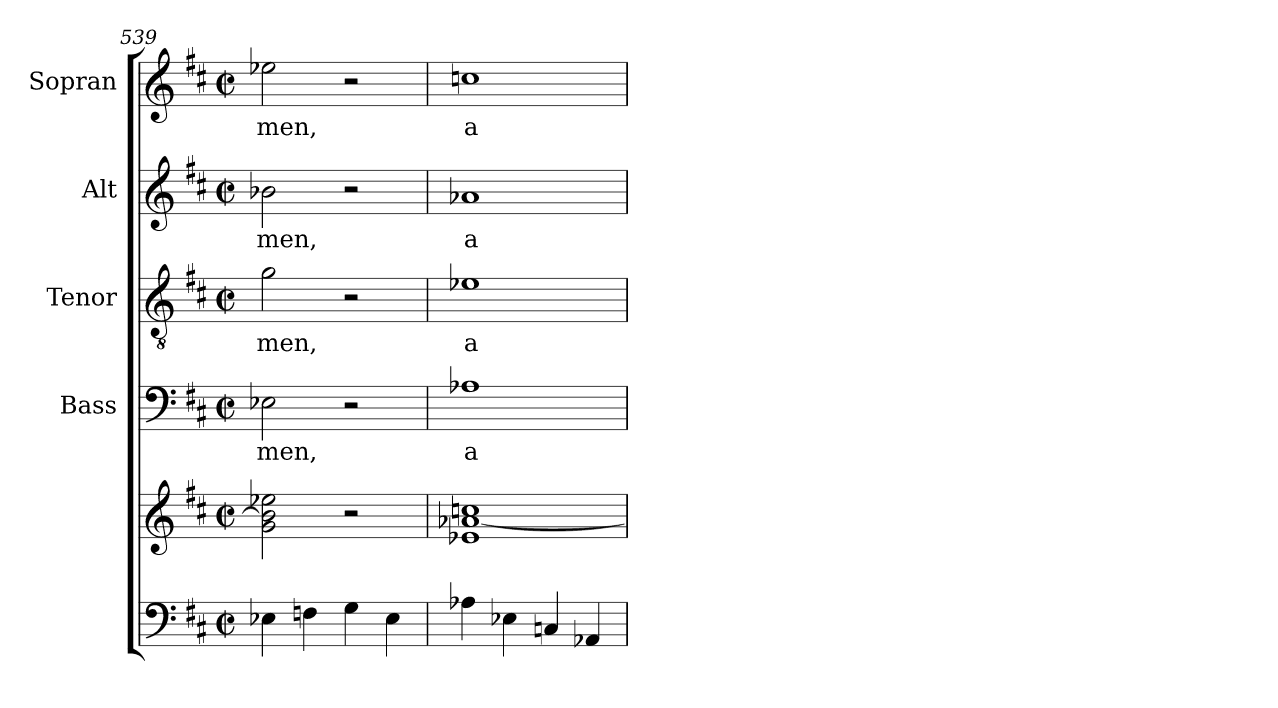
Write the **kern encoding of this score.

**kern	**kern	**kern	**text	**kern	**text	**kern	**text	**kern	**text
*part5	*part5	*part4	*part4	*part3	*part3	*part2	*part2	*part1	*part1
*staff6	*staff5	*staff4	*staff4	*staff3	*staff3	*staff2	*staff2	*staff1	*staff1
*	*	*I"Bass	*	*I"Tenor	*	*I"Alt	*	*I"Sopran	*
*	*	*I'B.	*	*I'T.	*	*I'A.	*	*I'S.	*
*clefF4	*clefG2	*clefF4	*	*clefGv2	*	*clefG2	*	*clefG2	*
*k[f#c#]	*k[f#c#]	*k[f#c#]	*	*k[f#c#]	*	*k[f#c#]	*	*k[f#c#]	*
*D:	*D:	*D:	*	*D:	*	*D:	*	*D:	*
*M2/2	*M2/2	*M2/2	*	*M2/2	*	*M2/2	*	*M2/2	*
*met(c|)	*met(c|)	*met(c|)	*	*met(c|)	*	*met(c|)	*	*met(c|)	*
=539	=539	=539	=539	=539	=539	=539	=539	=539	=539
!	!	!	!LO:LY:b	!	!LO:LY:b	!	!LO:LY:b	!	!LO:LY:b
4E-X\	2g\ 2b-\] 2ee-X\	2E-X\	-men,	2g\	-men,	2b-X\	-men,	2ee-X\	-men,
4Fn\	.	.	.	.	.	.	.	.	.
4G\	2r	2r	.	2r	.	2r	.	2r	.
4E-\	.	.	.	.	.	.	.	.	.
=540	=540	=540	=540	=540	=540	=540	=540	=540	=540
!	!	!	!LO:LY:b	!	!LO:LY:b	!	!LO:LY:b	!	!LO:LY:b
4A-X\	1e-X [1a-X 1ccn	1A-X	a-	1e-X	a-	1a-X	a-	1ccn	a-
4E-X\	.	.	.	.	.	.	.	.	.
4Cn/	.	.	.	.	.	.	.	.	.
4AA-X/	.	.	.	.	.	.	.	.	.
=	=	=	=	=	=	=	=	=	=
*-	*-	*-	*-	*-	*-	*-	*-	*-	*-
